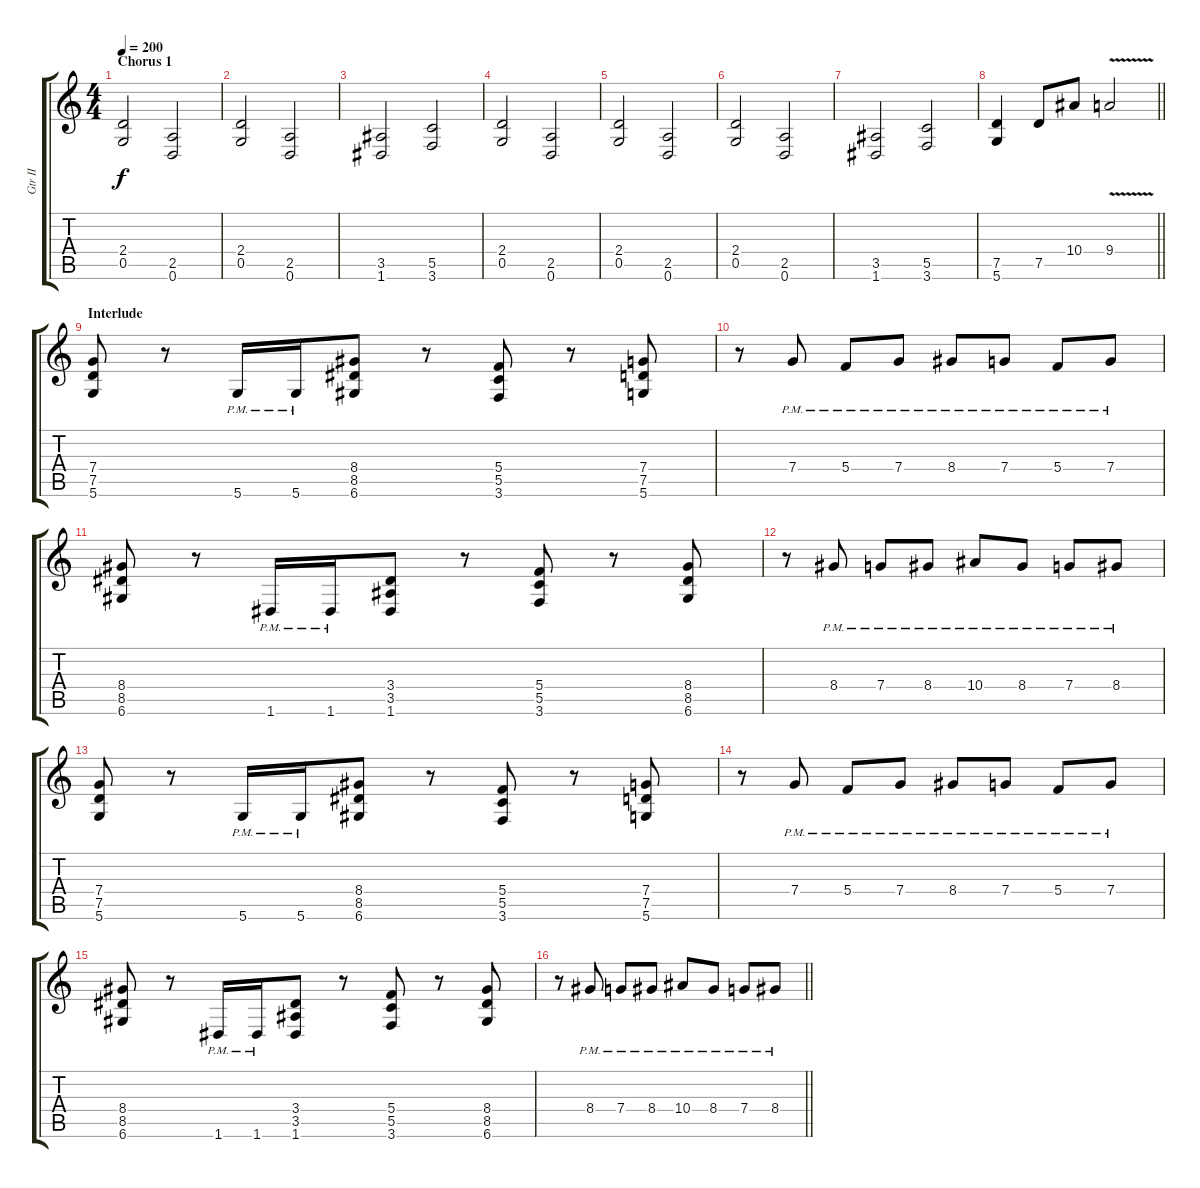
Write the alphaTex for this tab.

\track ("Gtr II" "Gtr II") {instrument distortionguitar}
\staff {score tabs}
\tuning (D4 A3 F3 C3 G2 D2) {hide}
\ts (4 4)
\section ("" "Chorus 1")
\tempo 200
\clef g2
\ks c
(2.4 0.5).2{dy f} (2.5 0.6).2 |
(2.4 0.5).2 (2.5 0.6).2 |
(3.5 1.6).2 (5.5 3.6).2 |
(2.4 0.5).2 (2.5 0.6).2 |
(2.4 0.5).2 (2.5 0.6).2 |
(2.4 0.5).2 (2.5 0.6).2 |
(3.5 1.6).2 (5.5 3.6).2 |
\barLineRight lightlight
(7.5 5.6).4 7.5.8 10.4.8 9.4{v}.2 |
\section ("" "Interlude")
(7.4 7.5 5.6).8 r.8 5.6{pm}.16 5.6{pm}.16 (8.4 8.5 6.6).8 r.8 (5.4 5.5 3.6).8 r.8 (7.4 7.5 5.6).8 |
r.8 7.4{pm}.8 5.4{pm}.8 7.4{pm}.8 8.4{pm}.8 7.4{pm}.8 5.4{pm}.8 7.4{pm}.8 |
(8.4 8.5 6.6).8 r.8 1.6{pm}.16 1.6{pm}.16 (3.4 3.5 1.6).8 r.8 (5.4 5.5 3.6).8 r.8 (8.4 8.5 6.6).8 |
r.8 8.4{pm}.8 7.4{pm}.8 8.4{pm}.8 10.4{pm}.8 8.4{pm}.8 7.4{pm}.8 8.4{pm}.8 |
(7.4 7.5 5.6).8 r.8 5.6{pm}.16 5.6{pm}.16 (8.4 8.5 6.6).8 r.8 (5.4 5.5 3.6).8 r.8 (7.4 7.5 5.6).8 |
r.8 7.4{pm}.8 5.4{pm}.8 7.4{pm}.8 8.4{pm}.8 7.4{pm}.8 5.4{pm}.8 7.4{pm}.8 |
(8.4 8.5 6.6).8 r.8 1.6{pm}.16 1.6{pm}.16 (3.4 3.5 1.6).8 r.8 (5.4 5.5 3.6).8 r.8 (8.4 8.5 6.6).8 |
\barLineRight lightlight
r.8 8.4{pm}.8 7.4{pm}.8 8.4{pm}.8 10.4{pm}.8 8.4{pm}.8 7.4{pm}.8 8.4{pm}.8
